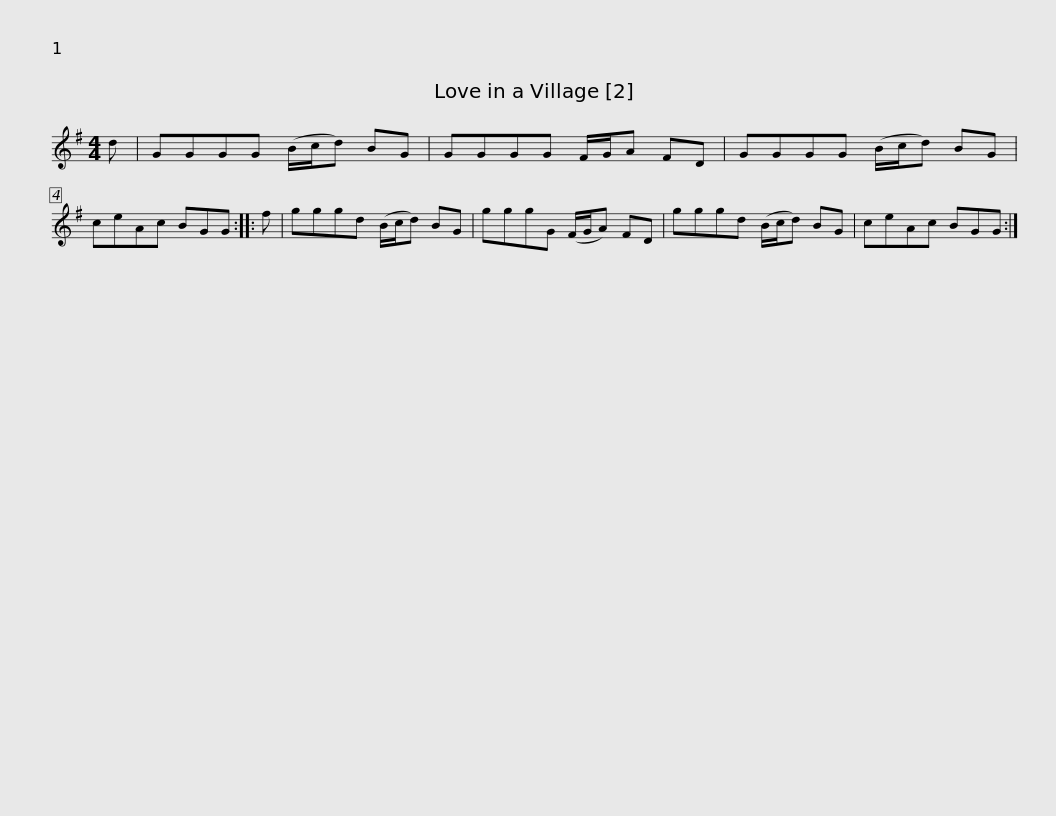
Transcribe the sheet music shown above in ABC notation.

X:1
L:1/8
M:4/4
I:linebreak $
K:G
V:1 treble
V:1
 d | GGGG (B/c/d) BG | GGGG F/G/A FD | GGGG (B/c/d) BG | ceAc BGG :: %5
 f |$ gggd (B/c/d) BG | gggG (F/G/A) FD | gggd (B/c/d) BG | ceAc BGG :| %10
